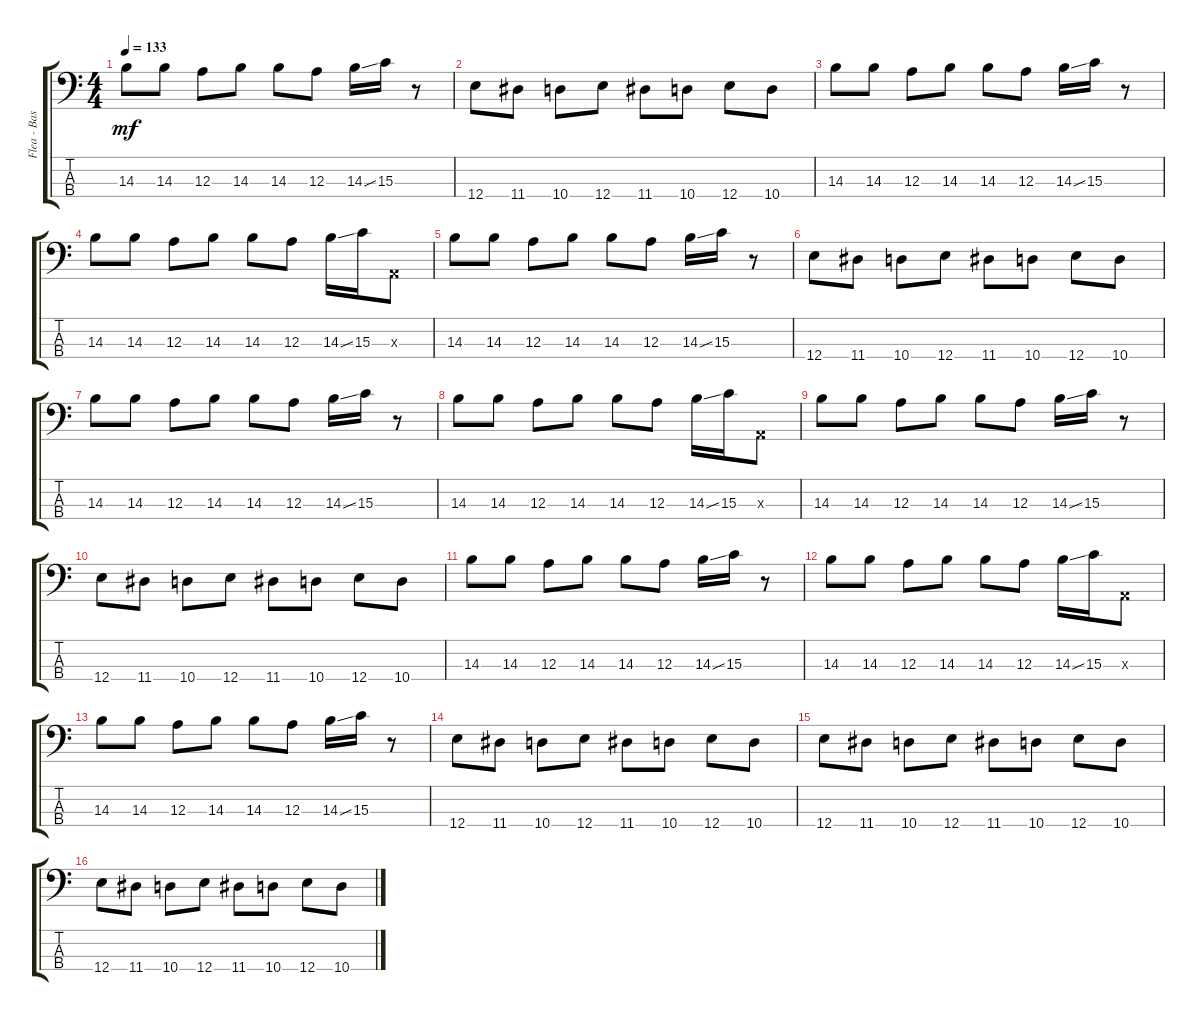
\track ("Flea - Bass" "Flea - Bas") {instrument electricbassfinger}
\staff {score tabs}
\tuning (G2 D2 A1 E1) {hide}
\ts (4 4)
\tempo 133
\clef f4
\ks c
14.3.8{dy mf} 14.3.8 12.3.8 14.3.8 14.3.8 12.3.8 14.3{ss}.16 15.3.16 r.8 |
12.4.8 11.4.8 10.4.8 12.4.8 11.4.8 10.4.8 12.4.8 10.4.8 |
14.3.8 14.3.8 12.3.8 14.3.8 14.3.8 12.3.8 14.3{ss}.16 15.3.16 r.8 |
14.3.8 14.3.8 12.3.8 14.3.8 14.3.8 12.3.8 14.3{ss}.16 15.3.16 0.3{x}.8 |
14.3.8 14.3.8 12.3.8 14.3.8 14.3.8 12.3.8 14.3{ss}.16 15.3.16 r.8 |
12.4.8 11.4.8 10.4.8 12.4.8 11.4.8 10.4.8 12.4.8 10.4.8 |
14.3.8 14.3.8 12.3.8 14.3.8 14.3.8 12.3.8 14.3{ss}.16 15.3.16 r.8 |
14.3.8 14.3.8 12.3.8 14.3.8 14.3.8 12.3.8 14.3{ss}.16 15.3.16 0.3{x}.8 |
14.3.8 14.3.8 12.3.8 14.3.8 14.3.8 12.3.8 14.3{ss}.16 15.3.16 r.8 |
12.4.8 11.4.8 10.4.8 12.4.8 11.4.8 10.4.8 12.4.8 10.4.8 |
14.3.8 14.3.8 12.3.8 14.3.8 14.3.8 12.3.8 14.3{ss}.16 15.3.16 r.8 |
14.3.8 14.3.8 12.3.8 14.3.8 14.3.8 12.3.8 14.3{ss}.16 15.3.16 0.3{x}.8 |
14.3.8 14.3.8 12.3.8 14.3.8 14.3.8 12.3.8 14.3{ss}.16 15.3.16 r.8 |
12.4.8 11.4.8 10.4.8 12.4.8 11.4.8 10.4.8 12.4.8 10.4.8 |
12.4.8 11.4.8 10.4.8 12.4.8 11.4.8 10.4.8 12.4.8 10.4.8 |
12.4.8 11.4.8 10.4.8 12.4.8 11.4.8 10.4.8 12.4.8 10.4.8
